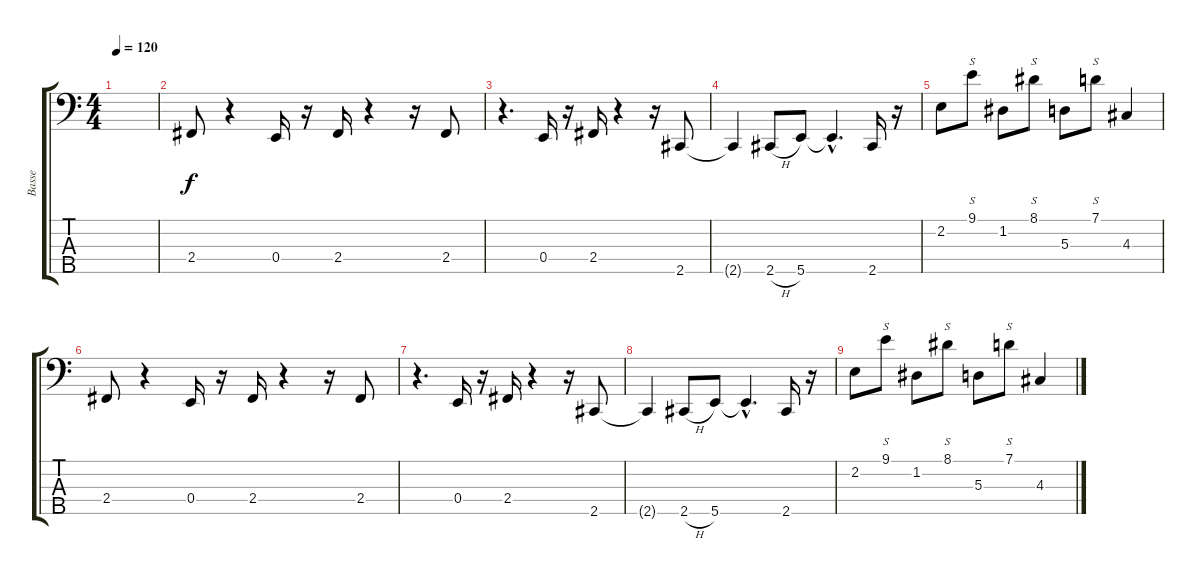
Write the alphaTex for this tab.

\track ("Basse" "Basse") {instrument synthbass1}
\staff {score tabs}
\tuning (G2 D2 A1 E1 B0) {hide}
\ts (4 4)
\tempo 120
\clef f4
\ks c
|
2.4.8 r.4 0.4.16 r.16 2.4.16 r.4 r.16 2.4.8 |
r.4{d} 0.4.16 r.16 2.4.16 r.4 r.16 2.5.8 |
2.5{t}.4 2.5{h}.8 5.5.8 5.5{hac t}.4{d} 2.5.16 r.16 |
2.2.8 9.1.8{s volume 16 instrument slapbass1} 1.2.8{volume 14 instrument synthbass1} 8.1.8{s volume 16 instrument slapbass1} 5.3.8{volume 14 instrument synthbass1} 7.1.8{s volume 16 instrument slapbass1} 4.3.4{volume 14 instrument synthbass1} |
2.4.8 r.4 0.4.16 r.16 2.4.16 r.4 r.16 2.4.8 |
r.4{d} 0.4.16 r.16 2.4.16 r.4 r.16 2.5.8 |
2.5{t}.4 2.5{h}.8 5.5.8 5.5{hac t}.4{d} 2.5.16 r.16 |
2.2.8 9.1.8{s volume 16 instrument slapbass1} 1.2.8{volume 14 instrument synthbass1} 8.1.8{s volume 16 instrument slapbass1} 5.3.8{volume 14 instrument synthbass1} 7.1.8{s volume 16 instrument slapbass1} 4.3.4{volume 14 instrument synthbass1}
